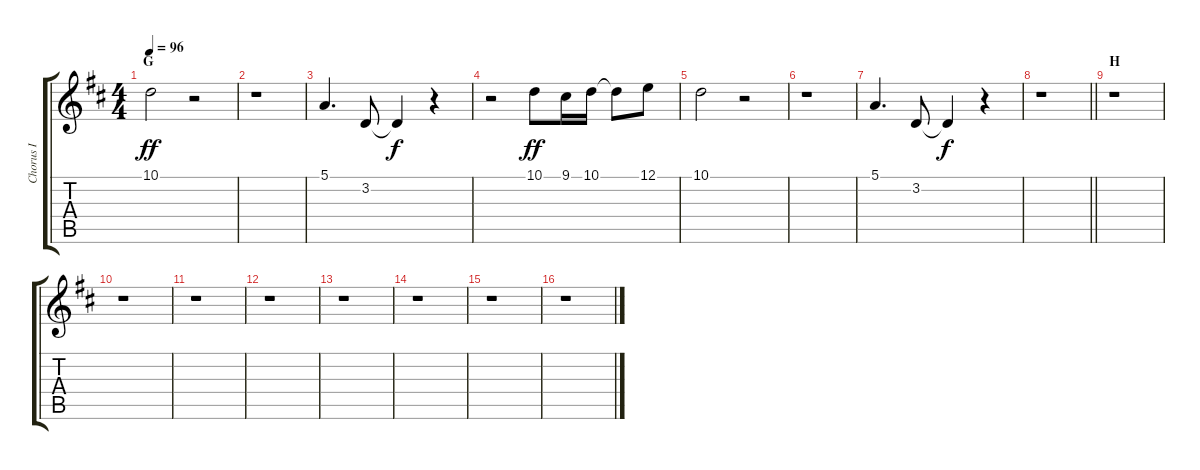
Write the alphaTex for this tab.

\track ("Chorus I" "Chorus I") {instrument voiceoohs}
\staff {score tabs}
\tuning (E4 B3 G3 D3 A2 E2) {hide}
\ts (4 4)
\section ("" "G")
\tempo 96
\clef g2
\ks d
10.1.2{dy ff} r.2 |
r.1 |
5.1.4{d} 3.2.8 3.2{t}.4{dy f} r.4 |
r.2 10.1.8{dy ff} 9.1.16 10.1.16 10.1{t}.8 12.1.8 |
10.1.2 r.2 |
r.1 |
5.1.4{d} 3.2.8 3.2{t}.4{dy f} r.4 |
\barLineRight lightlight
r.1 |
\section ("" "H")
r.1 |
r.1 |
r.1 |
r.1 |
r.1 |
r.1 |
r.1 |
r.1
